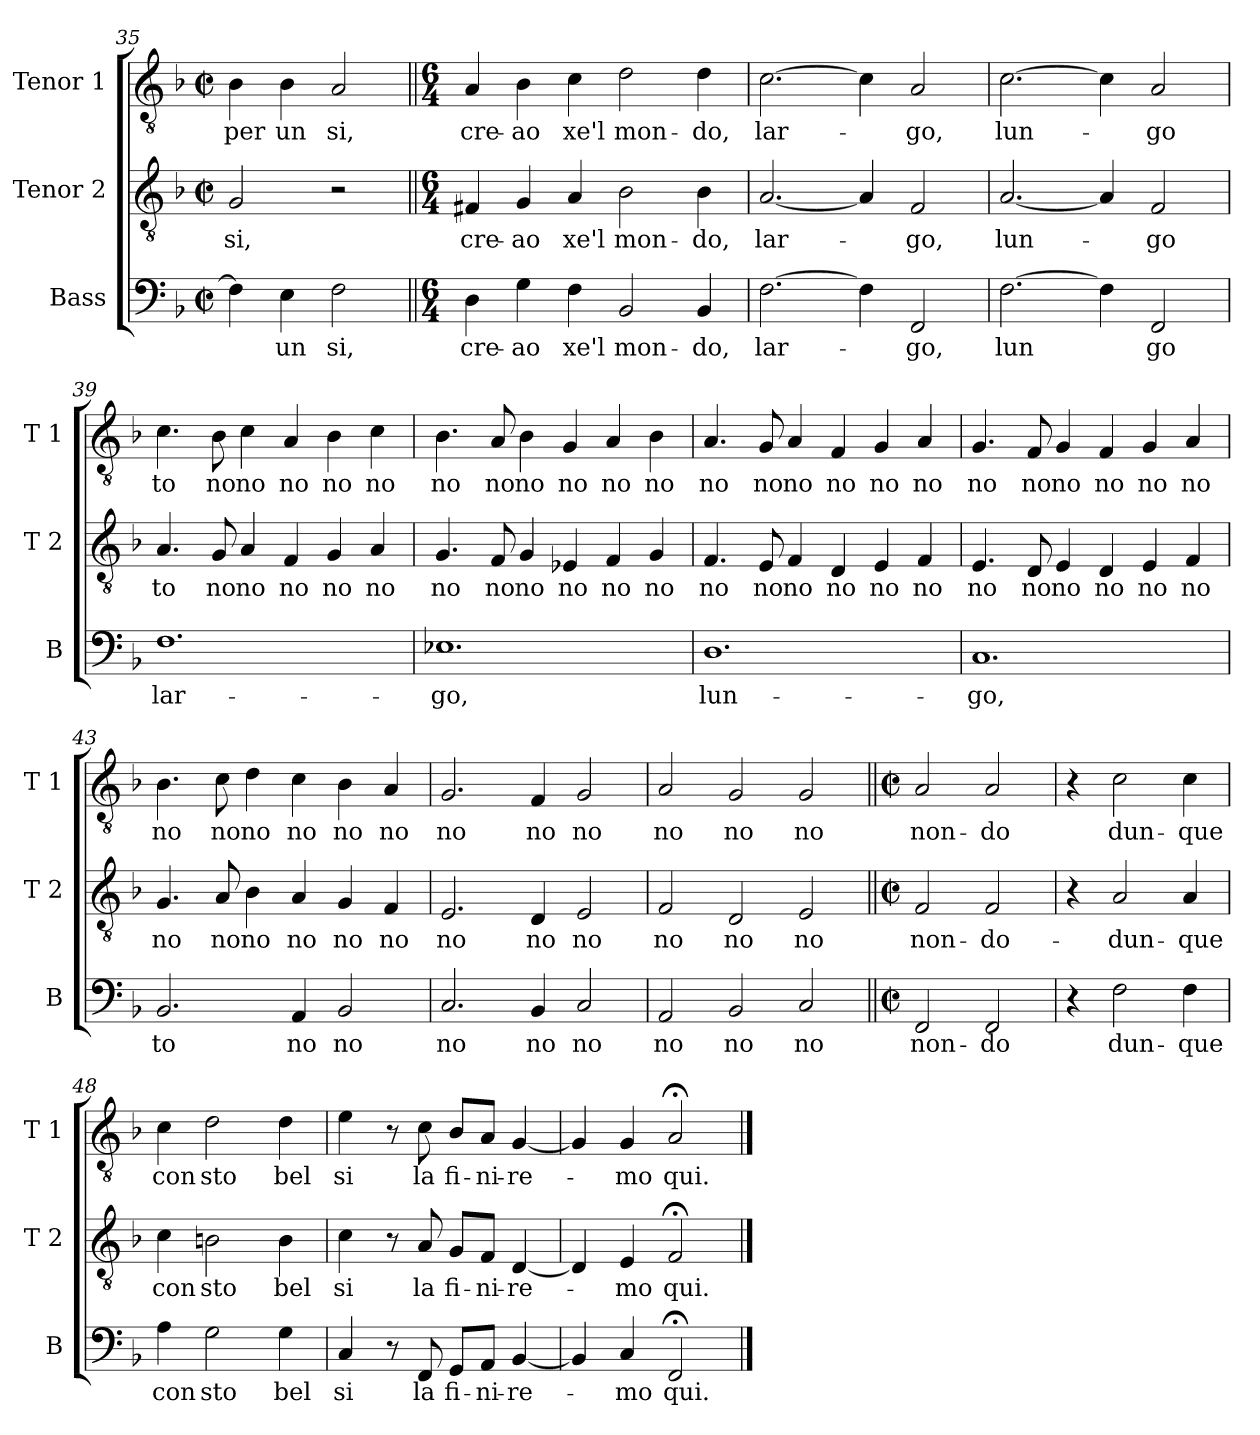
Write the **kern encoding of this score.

**kern	**text	**kern	**text	**kern	**text
*part3	*part3	*part2	*part2	*part1	*part1
*staff3	*staff3	*staff2	*staff2	*staff1	*staff1
*I"Bass	*	*I"Tenor 2	*	*I"Tenor 1	*
*I'B	*	*I'T 2	*	*I'T 1	*
*clefF4	*	*clefGv2	*	*clefGv2	*
*k[b-]	*	*k[b-]	*	*k[b-]	*
*F:	*	*F:	*	*F:	*
*M2/2	*	*M2/2	*	*M2/2	*
*met(c|)	*	*met(c|)	*	*met(c|)	*
=35	=35	=35	=35	=35	=35
!	!	!	!LO:LY:b	!	!LO:LY:b
4F\]	.	2G/	si,	4B-\	per
!	!LO:LY:b	!	!	!	!LO:LY:b
4E\	un	.	.	4B-\	un
!	!LO:LY:b	!	!	!	!LO:LY:b
2F\	si,	2r	.	2A/	si,
=36||	=36||	=36||	=36||	=36||	=36||
*M6/4	*	*M6/4	*	*M6/4	*
!	!LO:LY:b	!	!LO:LY:b	!	!LO:LY:b
4D\	cre-	4F#X/	cre-	4A/	cre-
!	!LO:LY:b	!	!LO:LY:b	!	!LO:LY:b
4G\	-ao	4G/	-ao	4B-\	-ao
!	!LO:LY:b	!	!LO:LY:b	!	!LO:LY:b
4F\	xe'l	4A/	xe'l	4c\	xe'l
!	!LO:LY:b	!	!LO:LY:b	!	!LO:LY:b
2BB-/	mon-	2B-\	mon-	2d\	mon-
!	!LO:LY:b	!	!LO:LY:b	!	!LO:LY:b
4BB-/	-do,	4B-\	-do,	4d\	-do,
=37	=37	=37	=37	=37	=37
!	!LO:LY:b	!	!LO:LY:b	!	!LO:LY:b
[2.F\	lar-	[2.A/	lar-	[2.c\	lar-
4F\]	.	4A/]	.	4c\]	.
!	!LO:LY:b	!	!LO:LY:b	!	!LO:LY:b
2FF/	-go,	2F/	-go,	2A/	-go,
=38	=38	=38	=38	=38	=38
!	!LO:LY:b	!	!LO:LY:b	!	!LO:LY:b
[2.F\	lun	[2.A/	lun-	[2.c\	lun-
4F\]	.	4A/]	.	4c\]	.
!	!LO:LY:b	!	!LO:LY:b	!	!LO:LY:b
2FF/	go	2F/	-go	2A/	-go
!!LO:LB:g=z
=39	=39	=39	=39	=39	=39
!	!LO:LY:b	!	!LO:LY:b	!	!LO:LY:b
1.F	lar-	4.A/	to	4.c\	to
!	!	!	!LO:LY:b	!	!LO:LY:b
.	.	8G/	no	8B-\	no
!	!	!	!LO:LY:b	!	!LO:LY:b
.	.	4A/	no	4c\	no
!	!	!	!LO:LY:b	!	!LO:LY:b
.	.	4F/	no	4A/	no
!	!	!	!LO:LY:b	!	!LO:LY:b
.	.	4G/	no	4B-\	no
!	!	!	!LO:LY:b	!	!LO:LY:b
.	.	4A/	no	4c\	no
=40	=40	=40	=40	=40	=40
!	!LO:LY:b	!	!LO:LY:b	!	!LO:LY:b
1.E-X	-go,	4.G/	no	4.B-\	no
!	!	!	!LO:LY:b	!	!LO:LY:b
.	.	8F/	no	8A/	no
!	!	!	!LO:LY:b	!	!LO:LY:b
.	.	4G/	no	4B-\	no
!	!	!	!LO:LY:b	!	!LO:LY:b
.	.	4E-X/	no	4G/	no
!	!	!	!LO:LY:b	!	!LO:LY:b
.	.	4F/	no	4A/	no
!	!	!	!LO:LY:b	!	!LO:LY:b
.	.	4G/	no	4B-\	no
=41	=41	=41	=41	=41	=41
!	!LO:LY:b	!	!LO:LY:b	!	!LO:LY:b
1.D	lun-	4.F/	no	4.A/	no
!	!	!	!LO:LY:b	!	!LO:LY:b
.	.	8E/	no	8G/	no
!	!	!	!LO:LY:b	!	!LO:LY:b
.	.	4F/	no	4A/	no
!	!	!	!LO:LY:b	!	!LO:LY:b
.	.	4D/	no	4F/	no
!	!	!	!LO:LY:b	!	!LO:LY:b
.	.	4E/	no	4G/	no
!	!	!	!LO:LY:b	!	!LO:LY:b
.	.	4F/	no	4A/	no
=42	=42	=42	=42	=42	=42
!	!LO:LY:b	!	!LO:LY:b	!	!LO:LY:b
1.C	-go,	4.E/	no	4.G/	no
!	!	!	!LO:LY:b	!	!LO:LY:b
.	.	8D/	no	8F/	no
!	!	!	!LO:LY:b	!	!LO:LY:b
.	.	4E/	no	4G/	no
!	!	!	!LO:LY:b	!	!LO:LY:b
.	.	4D/	no	4F/	no
!	!	!	!LO:LY:b	!	!LO:LY:b
.	.	4E/	no	4G/	no
!	!	!	!LO:LY:b	!	!LO:LY:b
.	.	4F/	no	4A/	no
!!LO:LB:g=z
=43	=43	=43	=43	=43	=43
!	!LO:LY:b	!	!LO:LY:b	!	!LO:LY:b
2.BB-/	to	4.G/	no	4.B-\	no
!	!	!	!LO:LY:b	!	!LO:LY:b
.	.	8A/	no	8c\	no
!	!	!	!LO:LY:b	!	!LO:LY:b
.	.	4B-\	no	4d\	no
!	!LO:LY:b	!	!LO:LY:b	!	!LO:LY:b
4AA/	no	4A/	no	4c\	no
!	!LO:LY:b	!	!LO:LY:b	!	!LO:LY:b
2BB-/	no	4G/	no	4B-\	no
!	!	!	!LO:LY:b	!	!LO:LY:b
.	.	4F/	no	4A/	no
=44	=44	=44	=44	=44	=44
!	!LO:LY:b	!	!LO:LY:b	!	!LO:LY:b
2.C/	no	2.E/	no	2.G/	no
!	!LO:LY:b	!	!LO:LY:b	!	!LO:LY:b
4BB-/	no	4D/	no	4F/	no
!	!LO:LY:b	!	!LO:LY:b	!	!LO:LY:b
2C/	no	2E/	no	2G/	no
=45	=45	=45	=45	=45	=45
!	!LO:LY:b	!	!LO:LY:b	!	!LO:LY:b
2AA/	no	2F/	no	2A/	no
!	!LO:LY:b	!	!LO:LY:b	!	!LO:LY:b
2BB-/	no	2D/	no	2G/	no
!	!LO:LY:b	!	!LO:LY:b	!	!LO:LY:b
2C/	no	2E/	no	2G/	no
=46||	=46||	=46||	=46||	=46||	=46||
*M2/2	*	*M2/2	*	*M2/2	*
*met(c|)	*	*met(c|)	*	*met(c|)	*
!	!LO:LY:b	!	!LO:LY:b	!	!LO:LY:b
2FF/	non-	2F/	non-	2A/	non-
!	!LO:LY:b	!	!LO:LY:b	!	!LO:LY:b
2FF/	-do	2F/	-do-	2A/	-do
!!LO:LB:g=z
=47	=47	=47	=47	=47	=47
4r	.	4r	.	4r	.
!	!LO:LY:b	!	!LO:LY:b	!	!LO:LY:b
2F\	dun-	2A/	-dun-	2c\	dun-
!	!LO:LY:b	!	!LO:LY:b	!	!LO:LY:b
4F\	-que	4A/	-que	4c\	-que
=48	=48	=48	=48	=48	=48
!	!LO:LY:b	!	!LO:LY:b	!	!LO:LY:b
4A\	con	4c\	con	4c\	con
!	!LO:LY:b	!	!LO:LY:b	!	!LO:LY:b
2G\	sto	2Bn\	sto	2d\	sto
!	!LO:LY:b	!	!LO:LY:b	!	!LO:LY:b
4G\	bel	4B\	bel	4d\	bel
=49	=49	=49	=49	=49	=49
!	!LO:LY:b	!	!LO:LY:b	!	!LO:LY:b
4C/	si	4c\	si	4e\	si
8r	.	8r	.	8r	.
!	!LO:LY:b	!	!LO:LY:b	!	!LO:LY:b
8FF/	la	8A/	la	8c\	la
!	!LO:LY:b	!	!LO:LY:b	!	!LO:LY:b
8GG/L	fi-	8G/L	fi-	8B-/L	fi-
!	!LO:LY:b	!	!LO:LY:b	!	!LO:LY:b
8AA/J	-ni-	8F/J	-ni-	8A/J	-ni-
!	!LO:LY:b	!	!LO:LY:b	!	!LO:LY:b
[4BB-/	-re-	[4D/	-re-	[4G/	-re-
=50	=50	=50	=50	=50	=50
4BB-/]	.	4D/]	.	4G/]	.
!	!LO:LY:b	!	!LO:LY:b	!	!LO:LY:b
4C/	-mo	4E/	-mo	4G/	-mo
!	!LO:LY:b	!	!LO:LY:b	!	!LO:LY:b
2FF;</	qui.	2F;</	qui.	2A;</	qui.
==	==	==	==	==	==
*-	*-	*-	*-	*-	*-
